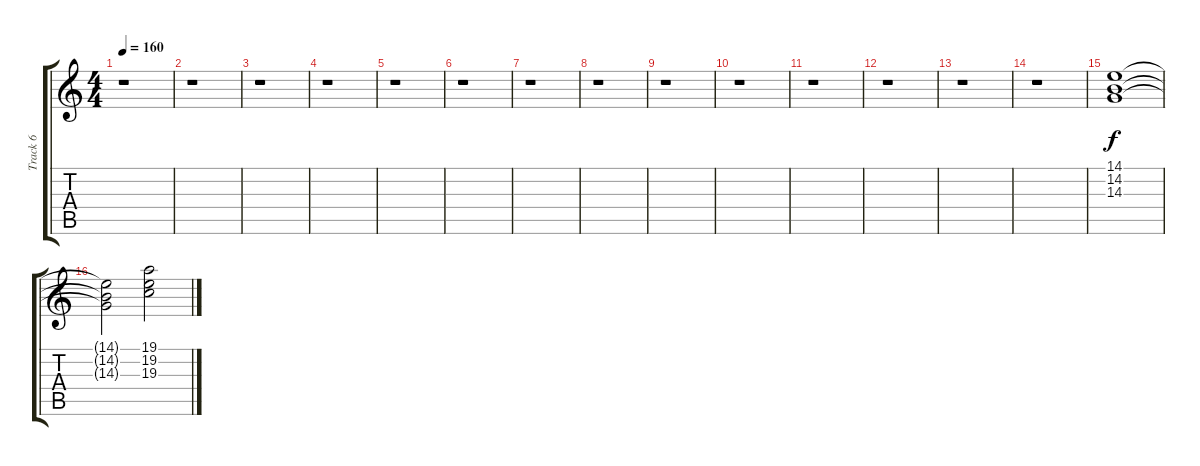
\track ("Track 6" "Track 6") {instrument stringensemble1}
\staff {score tabs}
\tuning (D4 A3 F3 C3 G2 D2) {hide}
\ts (4 4)
\tempo 160
\clef g2
\ks c
r.1{dy f} |
r.1 |
r.1 |
r.1 |
r.1 |
r.1 |
r.1 |
r.1 |
r.1 |
r.1 |
r.1 |
r.1 |
r.1 |
r.1 |
(14.1 14.2 14.3).1 |
(14.1{t} 14.2{t} 14.3{t}).2 (19.1 19.2 19.3).2
